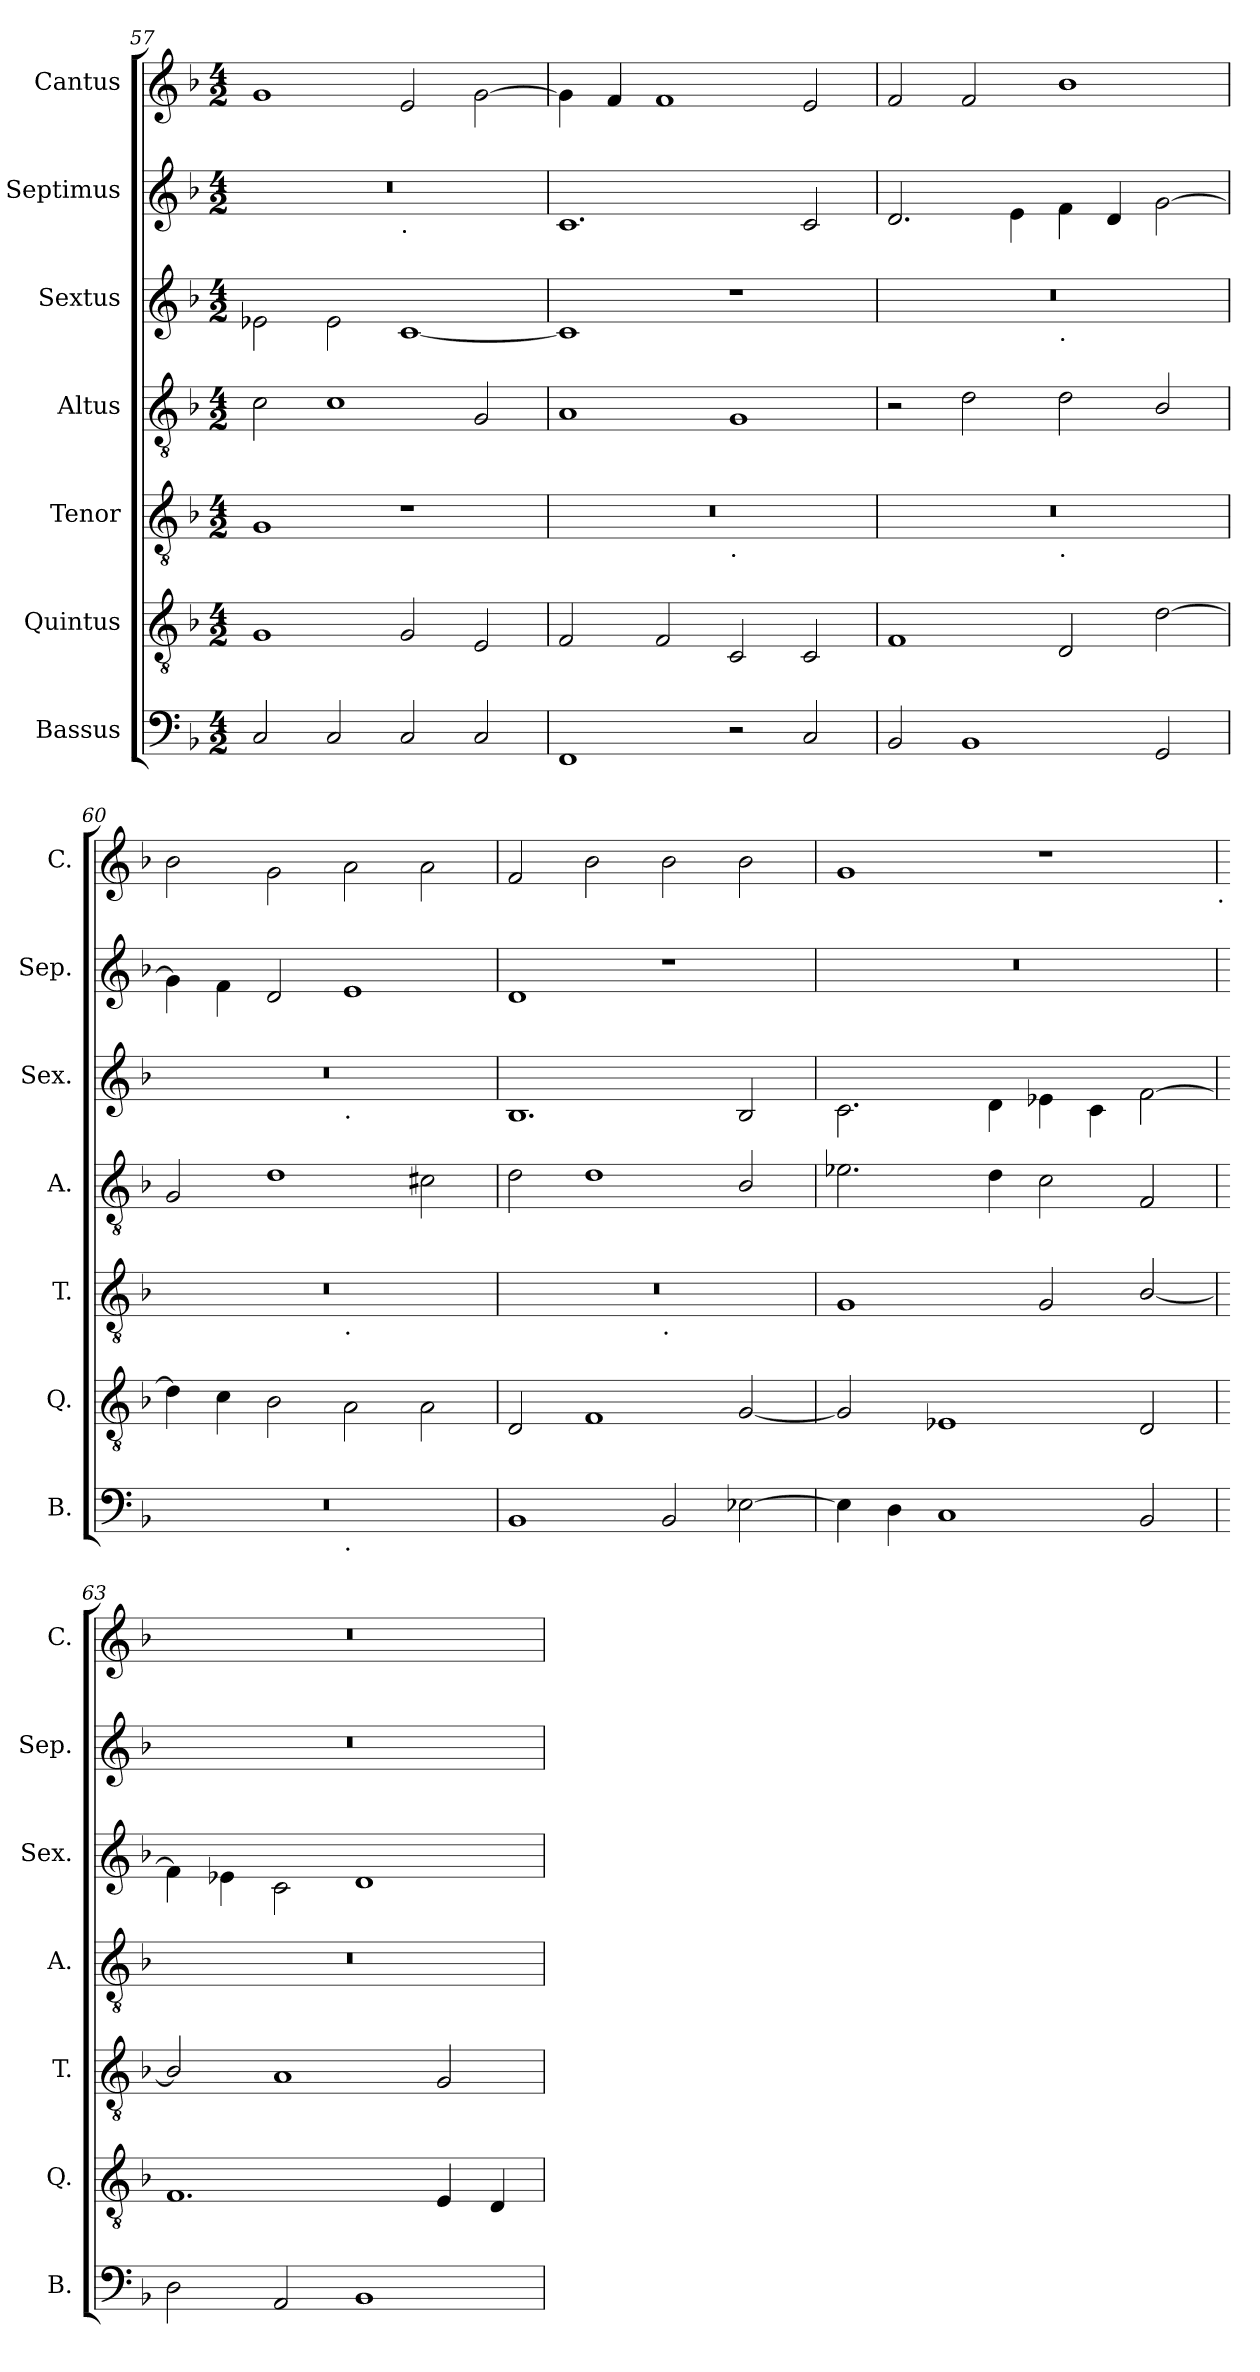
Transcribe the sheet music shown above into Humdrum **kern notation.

**kern	**kern	**kern	**kern	**kern	**kern	**kern
*part7	*part6	*part5	*part4	*part3	*part2	*part1
*staff7	*staff6	*staff5	*staff4	*staff3	*staff2	*staff1
*I"Bassus	*I"Quintus	*I"Tenor	*I"Altus	*I"Sextus	*I"Septimus	*I"Cantus
*I'B.	*I'Q.	*I'T.	*I'A.	*I'Sex.	*I'Sep.	*I'C.
*clefF4	*clefGv2	*clefGv2	*clefGv2	*clefG2	*clefG2	*clefG2
*k[b-]	*k[b-]	*k[b-]	*k[b-]	*k[b-]	*k[b-]	*k[b-]
*F:	*F:	*F:	*F:	*F:	*F:	*F:
*M4/2	*M4/2	*M4/2	*M4/2	*M4/2	*M4/2	*M4/2
=57	=57	=57	=57	=57	=57	=57
*	*	*	*	*	*^	*
2C/	1G	1G	2c\	2e-X\	0r	1ryy	1g
2C/	.	.	1c	2e-\	.	.	.
!	!	!	!	!	!	!LO:TX:b:t=.	!
2C/	2G/	1r	.	[1c	.	1ryy	2e/
2C/	2E/	.	2G/	.	.	.	[2g\
*	*	*	*	*	*v	*v	*
=58	=58	=58	=58	=58	=58	=58
*	*	*^	*	*	*	*
1FF	2F/	0r	1ryy	1A	1c]	1.c	4g\]
.	.	.	.	.	.	.	4f/
.	2F/	.	.	.	.	.	1f
!	!	!	!LO:TX:b:t=.	!	!	!	!
2r	2C/	.	1ryy	1G	1r	.	.
2C/	2C/	.	.	.	.	2c/	2e/
=59	=59	=59	=59	=59	=59	=59	=59
*	*	*	*	*	*^	*	*
2BB-/	1F	0r	1ryy	2r	0r	1ryy	2.d/	2f/
1BB-	.	.	.	2d\	.	.	.	2f/
.	.	.	.	.	.	.	4e\	.
!	!	!	!	!	!	!LO:TX:b:t=.	!	!
!	!	!	!LO:TX:b:t=.	!	!	!	!	!
.	2D/	.	1ryy	2d\	.	1ryy	4f\	1b-
.	.	.	.	.	.	.	4d/	.
2GG/	[2d\	.	.	2B-/	.	.	[2g\	.
=60	=60	=60	=60	=60	=60	=60	=60	=60
*^	*	*	*	*	*	*	*	*
0r	1ryy	4d\]	0r	1ryy	2G/	0r	1ryy	4g\]	2b-\
.	.	4c\	.	.	.	.	.	4f\	.
.	.	2B-\	.	.	1d	.	.	2d/	2g\
!	!	!	!	!	!	!	!LO:TX:b:t=.	!	!
!	!	!	!	!LO:TX:b:t=.	!	!	!	!	!
!	!LO:TX:b:t=.	!	!	!	!	!	!	!	!
.	1ryy	2A\	.	1ryy	.	.	1ryy	1e	2a\
.	.	2A\	.	.	2c#X\	.	.	.	2a\
*v	*v	*	*	*	*	*v	*v	*	*
=61	=61	=61	=61	=61	=61	=61	=61
1BB-	2D/	0r	1ryy	2d\	1.B-	1d	2f/
.	1F	.	.	1d	.	.	2b-\
!	!	!	!LO:TX:b:t=.	!	!	!	!
2BB-/	.	.	1ryy	.	.	1r	2b-\
[2E-X\	[2G/	.	.	2B-/	2B-/	.	2b-\
*	*	*v	*v	*	*	*	*
!!LO:PB:g=z
=62	=62	=62	=62	=62	=62	=62
4E-\]	2G/]	1G	2.e-X\	2.c\	0r	1g
4D\	.	.	.	.	.	.
1C	1E-X	.	.	.	.	.
.	.	.	4d\	4d\	.	.
.	.	2G/	2c\	4e-X\	.	1r
.	.	.	.	4c\	.	.
2BB-/	2D/	[2B-/	2F/	[2f\	.	.
!	!	!	!	!	!	!LO:TX:b:t=.
=63	=63	=63	=63	=63	=63	=63
2D\	1.F	2B-/]	0r	4f\]	0r	0r
.	.	.	.	4e-X\	.	.
2AA/	.	1A	.	2c\	.	.
1BB-	.	.	.	1d	.	.
.	4E/	2G/	.	.	.	.
.	4D/	.	.	.	.	.
=	=	=	=	=	=	=
*-	*-	*-	*-	*-	*-	*-
